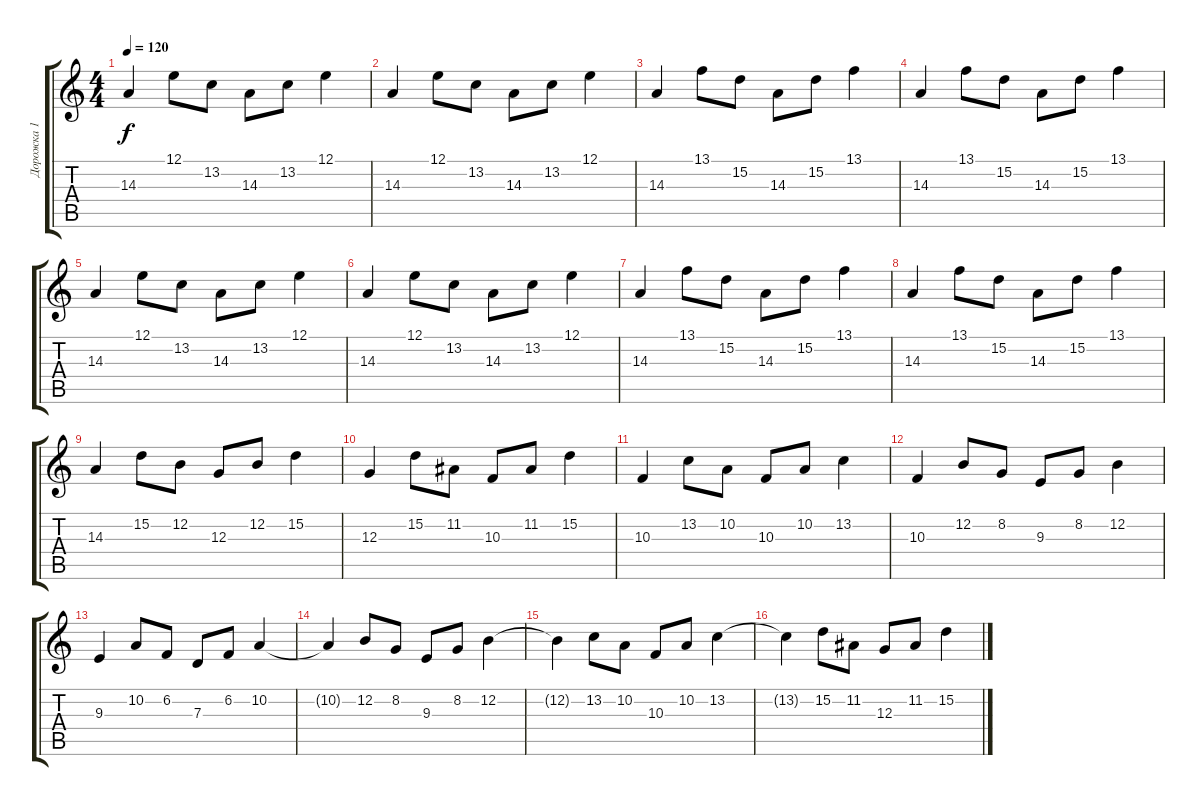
\track ("Дорожка 1" "Дорожка 1") {instrument celesta}
\staff {score tabs}
\tuning (E4 B3 G3 D3 A2 E2) {hide}
\ts (4 4)
\tempo 120
\clef g2
\ks c
14.3.4{dy f} 12.1.8 13.2.8 14.3.8 13.2.8 12.1.4 |
14.3.4 12.1.8 13.2.8 14.3.8 13.2.8 12.1.4 |
14.3.4 13.1.8 15.2.8 14.3.8 15.2.8 13.1.4 |
14.3.4 13.1.8 15.2.8 14.3.8 15.2.8 13.1.4 |
14.3.4 12.1.8 13.2.8 14.3.8 13.2.8 12.1.4 |
14.3.4 12.1.8 13.2.8 14.3.8 13.2.8 12.1.4 |
14.3.4 13.1.8 15.2.8 14.3.8 15.2.8 13.1.4 |
14.3.4 13.1.8 15.2.8 14.3.8 15.2.8 13.1.4 |
14.3.4 15.2.8 12.2.8 12.3.8 12.2.8 15.2.4 |
12.3.4 15.2.8 11.2.8 10.3.8 11.2.8 15.2.4 |
10.3.4 13.2.8 10.2.8 10.3.8 10.2.8 13.2.4 |
10.3.4 12.2.8 8.2.8 9.3.8 8.2.8 12.2.4 |
9.3.4 10.2.8 6.2.8 7.3.8 6.2.8 10.2.4 |
10.2{t}.4 12.2.8 8.2.8 9.3.8 8.2.8 12.2.4 |
12.2{t}.4 13.2.8 10.2.8 10.3.8 10.2.8 13.2.4 |
13.2{t}.4 15.2.8 11.2.8 12.3.8 11.2.8 15.2.4
